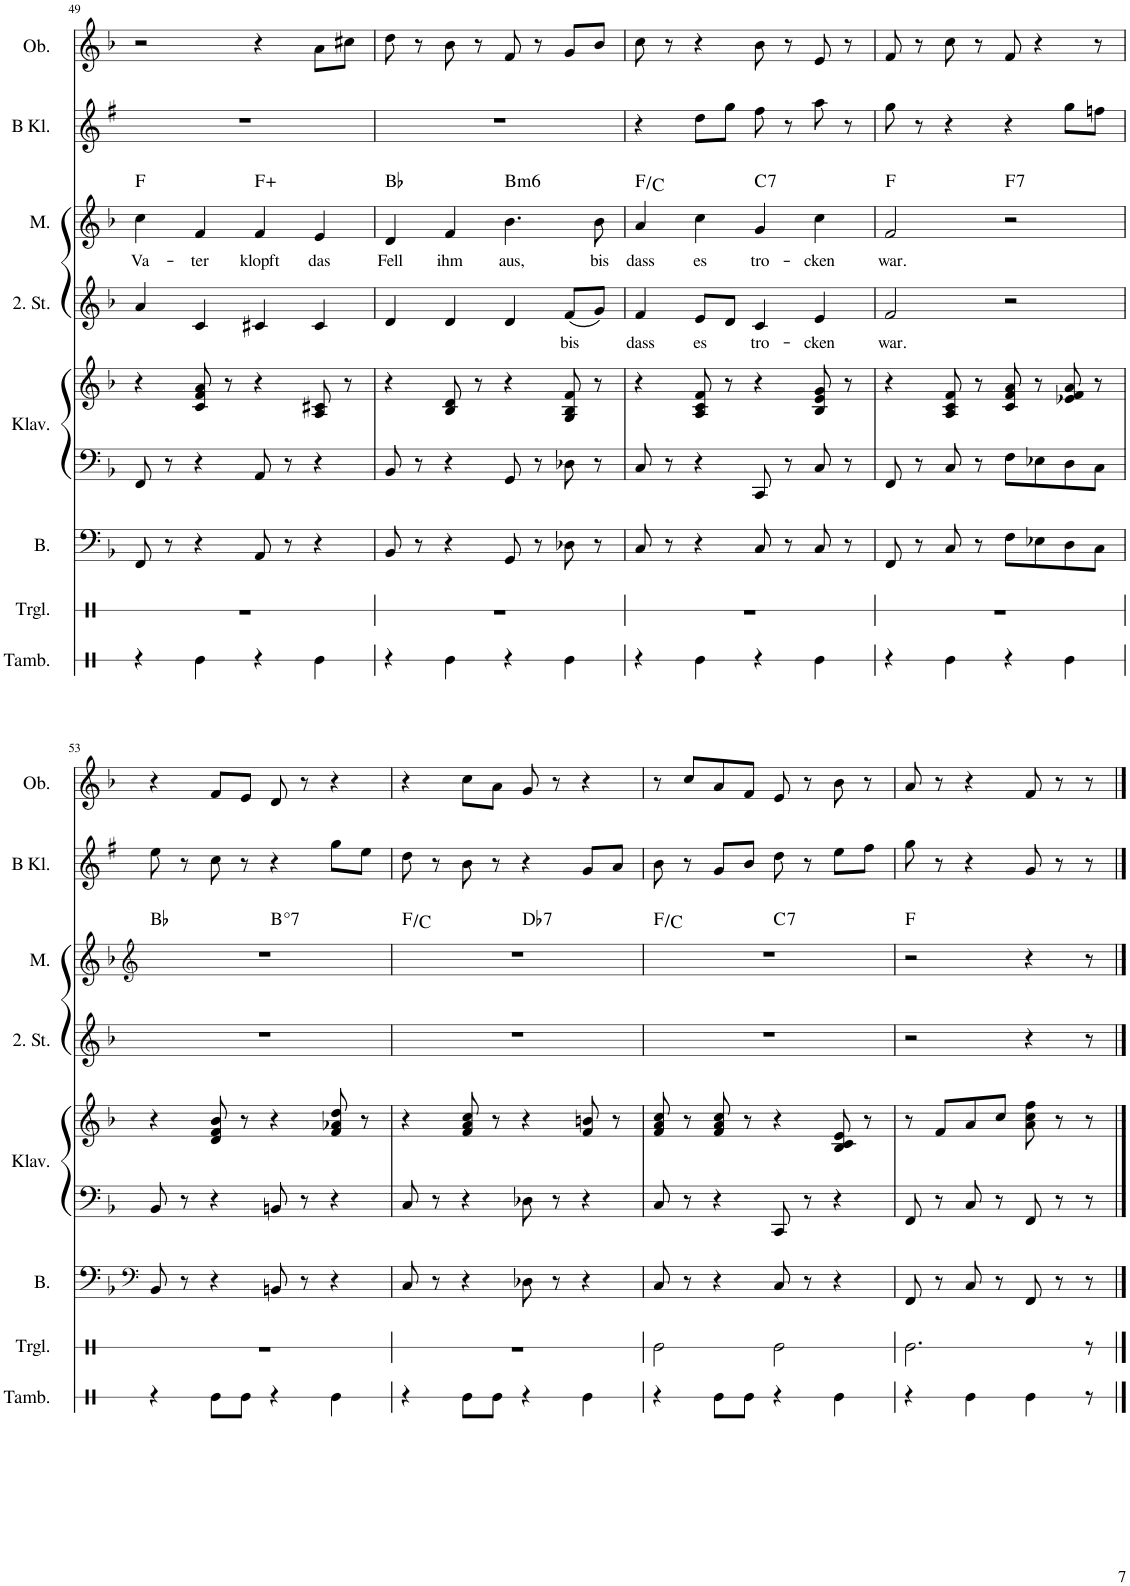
**kern	**kern	**kern	**kern	**kern	**kern	**text	**kern	**text	**harte	**kern	**kern
*part8	*part7	*part6	*part5	*part5	*part4	*part4	*part3	*part3	*part3	*part2	*part1
*staff9	*staff8	*staff7	*staff6	*staff5	*staff4	*staff4	*staff3	*staff3	*	*staff2	*staff1
*I"Tamburin	*I"Triangel	*I"Bass	*I"Klavier	*	*I"2. Stimme	*	*I"Melodie	*	*	*I"B Klarinette	*I"Oboe
*I'Tamb.	*I'Trgl.	*I'B.	*I'Klav.	*	*I'2. St.	*	*I'M.	*	*	*I'B Kl.	*I'Ob.
!!LO:PB:g=z
*clefX	*clefX	*clefF4	*clefF4	*clefG2	*clefG2	*	*clefG2	*	*	*clefG2	*clefG2
*	*	*	*	*	*	*	*	*	*	*Trd1c2	*
*k[b-]	*k[b-]	*k[b-]	*k[b-]	*k[b-]	*k[b-]	*	*k[b-]	*	*	*k[f#]	*k[b-]
=49	=49	=49	=49	=49	=49	=49	=49	=49	=49	=49	=49
!	!	!	!	!	!	!	!	!LO:LY:b	!	!	!
4r	1r	8FF/	8FF/	4r	4a/	.	4cc\	Va-	F:maj	1r	2r
.	.	8r	8r	.	.	.	.	.	.	.	.
!	!	!	!	!	!	!	!	!LO:LY:b	!	!	!
4Re\	.	4r	4r	8c/ 8f/ 8a/	4c/	.	4f/	-ter	.	.	.
.	.	.	.	8r	.	.	.	.	.	.	.
!	!	!	!	!	!	!	!	!LO:LY:b	!	!	!
4r	.	8AA/	8AA/	4r	4c#X/	.	4f/	klopft	F:aug	.	4r
.	.	8r	8r	.	.	.	.	.	.	.	.
!	!	!	!	!	!	!	!	!LO:LY:b	!	!	!
4Re\	.	4r	4r	8A/ 8c#X/	4c#/	.	4e/	das	.	.	8a\L
.	.	.	.	8r	.	.	.	.	.	.	8cc#X\J
=50	=50	=50	=50	=50	=50	=50	=50	=50	=50	=50	=50
!	!	!	!	!	!	!	!	!LO:LY:b	!	!	!
4r	1r	8BB-/	8BB-/	4r	4d/	.	4d/	Fell	Bb:maj	1r	8dd\
.	.	8r	8r	.	.	.	.	.	.	.	8r
!	!	!	!	!	!	!	!	!LO:LY:b	!	!	!
4Re\	.	4r	4r	8B-/ 8d/	4d/	.	4f/	ihm	.	.	8b-\
.	.	.	.	8r	.	.	.	.	.	.	8r
!	!	!	!	!	!	!	!	!LO:LY:b	!LO:H:kt=m6	!	!
4r	.	8GG/	8GG/	4r	4d/	.	4.b-\	aus,	B:min6	.	8f/
.	.	8r	8r	.	.	.	.	.	.	.	8r
!	!	!	!	!	!	!LO:LY:b	!	!	!	!	!
4Re\	.	8D-X\	8D-X\	8G/ 8B-/ 8f/	(8f/L	bis	.	.	.	.	8g/L
!	!	!	!	!	!	!	!	!LO:LY:b	!	!	!
.	.	8r	8r	8r	8g/J)	.	8b-\	bis	.	.	8b-/J
=51	=51	=51	=51	=51	=51	=51	=51	=51	=51	=51	=51
!	!	!	!	!	!	!LO:LY:b	!	!LO:LY:b	!	!	!
4r	1r	8C/	8C/	4r	4f/	dass	4a/	dass	F:maj/5	4r	8cc\
.	.	8r	8r	.	.	.	.	.	.	.	8r
!	!	!	!	!	!	!LO:LY:b	!	!LO:LY:b	!	!	!
4Re\	.	4r	4r	8A/ 8c/ 8f/	8e/L	es	4cc\	es	.	8dd\L	4r
.	.	.	.	8r	8d/J	.	.	.	.	8gg\J	.
!	!	!	!	!	!	!LO:LY:b	!	!LO:LY:b	!LO:H:kt=7	!	!
4r	.	8C/	8CC/	4r	4c/	tro-	4g/	tro-	C:7	8ff#\	8b-\
.	.	8r	8r	.	.	.	.	.	.	8r	8r
!	!	!	!	!	!	!LO:LY:b	!	!LO:LY:b	!	!	!
4Re\	.	8C/	8C/	8B-/ 8e/ 8g/	4e/	-cken	4cc\	-cken	.	8aa\	8e/
.	.	8r	8r	8r	.	.	.	.	.	8r	8r
=52	=52	=52	=52	=52	=52	=52	=52	=52	=52	=52	=52
!	!	!	!	!	!	!LO:LY:b	!	!LO:LY:b	!	!	!
4r	1r	8FF/	8FF/	4r	2f/	war.	2f/	war.	F:maj	8gg\	8f/
.	.	8r	8r	.	.	.	.	.	.	8r	8r
4Re\	.	8C/	8C/	8A/ 8c/ 8f/	.	.	.	.	.	4r	8cc\
.	.	8r	8r	8r	.	.	.	.	.	.	8r
!	!	!	!	!	!	!	!	!	!LO:H:kt=7	!	!
4r	.	8F\L	8F\L	8c/ 8f/ 8a/	2r	.	2r	.	F:7	4r	8f/
.	.	8E-X\	8E-X\	8r	.	.	.	.	.	.	4r
4Re\	.	8D\	8D\	8e-X/ 8f/ 8a/	.	.	.	.	.	8gg\L	.
.	.	8C\J	8C\J	8r	.	.	.	.	.	8ffn\J	8r
!!LO:LB:g=z
=53	=53	=53	=53	=53	=53	=53	=53	=53	=53	=53	=53
*	*	*clefF4	*	*	*	*	*clefG2	*	*	*	*
*	*	*	*	*	*	*	*^	*	*	*	*
4r	1r	8BB-/	8BB-/	4r	1r	.	1r	2ryy	.	Bb:maj	8ee\	4r
.	.	8r	8r	.	.	.	.	.	.	.	8r	.
8Re\L	.	4r	4r	8d/ 8f/ 8b-/	.	.	.	.	.	.	8cc\	8f/L
8Re\J	.	.	.	8r	.	.	.	.	.	.	8r	8e/J
!	!	!	!	!	!	!	!	!	!	!LO:H:kt=°	!	!
4r	.	8BBn/	8BBn/	4r	.	.	.	2ryy	.	.	4r	8d/
.	.	8r	8r	.	.	.	.	.	.	.	.	8r
4Re\	.	4r	4r	8f/ 8a-X/ 8dd/	.	.	.	.	.	.	8gg\L	4r
.	.	.	.	8r	.	.	.	.	.	.	8ee\J	.
=54	=54	=54	=54	=54	=54	=54	=54	=54	=54	=54	=54	=54
4r	1r	8C/	8C/	4r	1r	.	1r	2ryy	.	F:maj/5	8dd\	4r
.	.	8r	8r	.	.	.	.	.	.	.	8r	.
8Re\L	.	4r	4r	8f/ 8a/ 8cc/	.	.	.	.	.	.	8b\	8cc\L
8Re\J	.	.	.	8r	.	.	.	.	.	.	8r	8a\J
!	!	!	!	!	!	!	!	!	!	!LO:H:kt=7	!	!
4r	.	8D-X\	8D-X\	4r	.	.	.	2ryy	.	Db:7	4r	8g/
.	.	8r	8r	.	.	.	.	.	.	.	.	8r
4Re\	.	4r	4r	8f/ 8bn/	.	.	.	.	.	.	8g/L	4r
.	.	.	.	8r	.	.	.	.	.	.	8a/J	.
=55	=55	=55	=55	=55	=55	=55	=55	=55	=55	=55	=55	=55
4r	2Re\	8C/	8C/	8f/ 8a/ 8cc/	1r	.	1r	2ryy	.	F:maj/5	8b\	8r
.	.	8r	8r	8r	.	.	.	.	.	.	8r	8cc/L
8Re\L	.	4r	4r	8f/ 8a/ 8cc/	.	.	.	.	.	.	8g/L	8a/
8Re\J	.	.	.	8r	.	.	.	.	.	.	8b/J	8f/J
!	!	!	!	!	!	!	!	!	!	!LO:H:kt=7	!	!
4r	2Re\	8C/	8CC/	4r	.	.	.	2ryy	.	C:7	8dd\	8e/
.	.	8r	8r	.	.	.	.	.	.	.	8r	8r
4Re\	.	4r	4r	8B-/ 8c/ 8e/	.	.	.	.	.	.	8ee\L	8b-\
.	.	.	.	8r	.	.	.	.	.	.	8ff#\J	8r
*	*	*	*	*	*	*	*v	*v	*	*	*	*
=56	=56	=56	=56	=56	=56	=56	=56	=56	=56	=56	=56
4r	2.Re\	8FF/	8FF/	8r	2r	.	2r	.	F:maj	8gg\	8a/
.	.	8r	8r	8f/L	.	.	.	.	.	8r	8r
4Re\	.	8C/	8C/	8a/	.	.	.	.	.	4r	4r
.	.	8r	8r	8cc/J	.	.	.	.	.	.	.
4Re\	.	8FF/	8FF/	8a\ 8cc\ 8ff\	4r	.	4r	.	.	8g/	8f/
.	.	8r	8r	8r	.	.	.	.	.	8r	8r
8r	8r	8r	8r	8r	8r	.	8r	.	.	8r	8r
==	==	==	==	==	==	==	==	==	==	==	==
*-	*-	*-	*-	*-	*-	*-	*-	*-	*-	*-	*-
